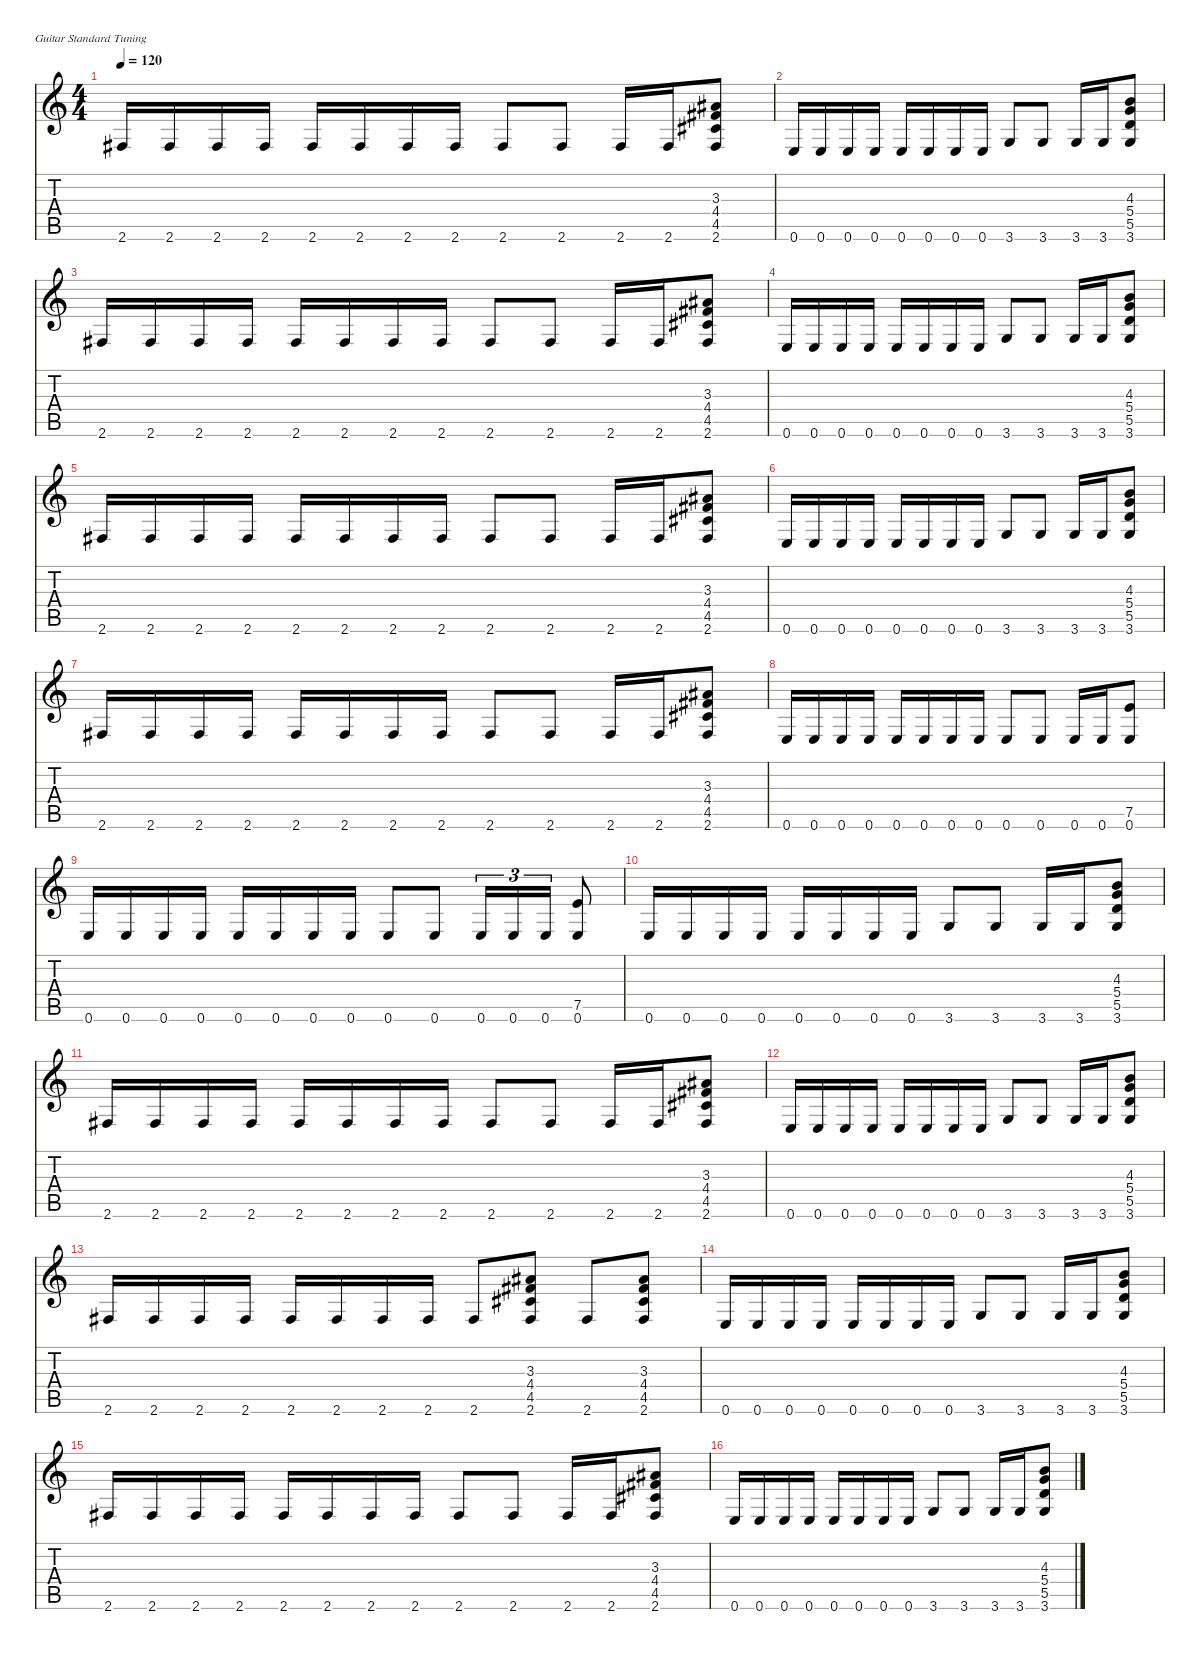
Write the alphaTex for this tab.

\defaultSystemsLayout 4
\hideDynamics
\bracketExtendMode nobrackets
\singleTrackTrackNamePolicy hidden
\multiTrackTrackNamePolicy hidden
\otherSystemsTrackNameOrientation horizontal
\track ("Hammett" "dist.guit.") {instrument distortionguitar}
\staff {score tabs}
\tuning (E4 B3 G3 D3 A2 E2)
\ts (4 4)
\tempo 120
\clef g2
\ks c
2.6{acc #}.16{dy f beam Up} 2.6{acc #}.16{beam Up} 2.6{acc #}.16{beam Up} 2.6{acc #}.16{beam Up} 2.6{acc #}.16{beam Up} 2.6{acc #}.16{beam Up} 2.6{acc #}.16{beam Up} 2.6{acc #}.16{beam Up} 2.6{acc #}.8{beam Up} 2.6{acc #}.8{beam Up} 2.6{acc #}.16{beam Up} 2.6{acc #}.16{beam Up} (3.3{acc #} 4.4{acc #} 4.5{acc #} 2.6{acc #}).8{beam Up} |
0.6.16{beam Up} 0.6.16{beam Up} 0.6.16{beam Up} 0.6.16{beam Up} 0.6.16{beam Up} 0.6.16{beam Up} 0.6.16{beam Up} 0.6.16{beam Up} 3.6.8{beam Up} 3.6.8{beam Up} 3.6.16{beam Up} 3.6.16{beam Up} (4.3 5.4 5.5 3.6).8{beam Up} |
2.6{acc #}.16{beam Up} 2.6{acc #}.16{beam Up} 2.6{acc #}.16{beam Up} 2.6{acc #}.16{beam Up} 2.6{acc #}.16{beam Up} 2.6{acc #}.16{beam Up} 2.6{acc #}.16{beam Up} 2.6{acc #}.16{beam Up} 2.6{acc #}.8{beam Up} 2.6{acc #}.8{beam Up} 2.6{acc #}.16{beam Up} 2.6{acc #}.16{beam Up} (3.3{acc #} 4.4{acc #} 4.5{acc #} 2.6{acc #}).8{beam Up} |
0.6.16{beam Up} 0.6.16{beam Up} 0.6.16{beam Up} 0.6.16{beam Up} 0.6.16{beam Up} 0.6.16{beam Up} 0.6.16{beam Up} 0.6.16{beam Up} 3.6.8{beam Up} 3.6.8{beam Up} 3.6.16{beam Up} 3.6.16{beam Up} (4.3 5.4 5.5 3.6).8{beam Up} |
2.6{acc #}.16{beam Up} 2.6{acc #}.16{beam Up} 2.6{acc #}.16{beam Up} 2.6{acc #}.16{beam Up} 2.6{acc #}.16{beam Up} 2.6{acc #}.16{beam Up} 2.6{acc #}.16{beam Up} 2.6{acc #}.16{beam Up} 2.6{acc #}.8{beam Up} 2.6{acc #}.8{beam Up} 2.6{acc #}.16{beam Up} 2.6{acc #}.16{beam Up} (3.3{acc #} 4.4{acc #} 4.5{acc #} 2.6{acc #}).8{beam Up} |
0.6.16{beam Up} 0.6.16{beam Up} 0.6.16{beam Up} 0.6.16{beam Up} 0.6.16{beam Up} 0.6.16{beam Up} 0.6.16{beam Up} 0.6.16{beam Up} 3.6.8{beam Up} 3.6.8{beam Up} 3.6.16{beam Up} 3.6.16{beam Up} (4.3 5.4 5.5 3.6).8{beam Up} |
2.6{acc #}.16{beam Up} 2.6{acc #}.16{beam Up} 2.6{acc #}.16{beam Up} 2.6{acc #}.16{beam Up} 2.6{acc #}.16{beam Up} 2.6{acc #}.16{beam Up} 2.6{acc #}.16{beam Up} 2.6{acc #}.16{beam Up} 2.6{acc #}.8{beam Up} 2.6{acc #}.8{beam Up} 2.6{acc #}.16{beam Up} 2.6{acc #}.16{beam Up} (3.3{acc #} 4.4{acc #} 4.5{acc #} 2.6{acc #}).8{beam Up} |
0.6.16{beam Up} 0.6.16{beam Up} 0.6.16{beam Up} 0.6.16{beam Up} 0.6.16{beam Up} 0.6.16{beam Up} 0.6.16{beam Up} 0.6.16{beam Up} 0.6.8{beam Up} 0.6.8{beam Up} 0.6.16{beam Up} 0.6.16{beam Up} (7.5 0.6).8{beam Up} |
0.6.16{beam Up} 0.6.16{beam Up} 0.6.16{beam Up} 0.6.16{beam Up} 0.6.16{beam Up} 0.6.16{beam Up} 0.6.16{beam Up} 0.6.16{beam Up} 0.6.8{beam Up} 0.6.8{beam Up} 0.6.16{tu (3 2) beam Up} 0.6.16{tu (3 2) beam Up} 0.6.16{tu (3 2) beam Up} (7.5 0.6).8{beam Up} |
0.6.16{beam Up} 0.6.16{beam Up} 0.6.16{beam Up} 0.6.16{beam Up} 0.6.16{beam Up} 0.6.16{beam Up} 0.6.16{beam Up} 0.6.16{beam Up} 3.6.8{beam Up} 3.6.8{beam Up} 3.6.16{beam Up} 3.6.16{beam Up} (4.3 5.4 5.5 3.6).8{beam Up} |
2.6{acc #}.16{beam Up} 2.6{acc #}.16{beam Up} 2.6{acc #}.16{beam Up} 2.6{acc #}.16{beam Up} 2.6{acc #}.16{beam Up} 2.6{acc #}.16{beam Up} 2.6{acc #}.16{beam Up} 2.6{acc #}.16{beam Up} 2.6{acc #}.8{beam Up} 2.6{acc #}.8{beam Up} 2.6{acc #}.16{beam Up} 2.6{acc #}.16{beam Up} (3.3{acc #} 4.4{acc #} 4.5{acc #} 2.6{acc #}).8{beam Up} |
0.6.16{beam Up} 0.6.16{beam Up} 0.6.16{beam Up} 0.6.16{beam Up} 0.6.16{beam Up} 0.6.16{beam Up} 0.6.16{beam Up} 0.6.16{beam Up} 3.6.8{beam Up} 3.6.8{beam Up} 3.6.16{beam Up} 3.6.16{beam Up} (4.3 5.4 5.5 3.6).8{beam Up} |
2.6{acc #}.16{beam Up} 2.6{acc #}.16{beam Up} 2.6{acc #}.16{beam Up} 2.6{acc #}.16{beam Up} 2.6{acc #}.16{beam Up} 2.6{acc #}.16{beam Up} 2.6{acc #}.16{beam Up} 2.6{acc #}.16{beam Up} 2.6{acc #}.8{beam Up} (3.3{acc #} 4.4{acc #} 4.5{acc #} 2.6{acc #}).8{beam Up} 2.6{acc #}.8{beam Up} (3.3{acc #} 4.4{acc #} 4.5{acc #} 2.6{acc #}).8{beam Up} |
0.6.16{beam Up} 0.6.16{beam Up} 0.6.16{beam Up} 0.6.16{beam Up} 0.6.16{beam Up} 0.6.16{beam Up} 0.6.16{beam Up} 0.6.16{beam Up} 3.6.8{beam Up} 3.6.8{beam Up} 3.6.16{beam Up} 3.6.16{beam Up} (4.3 5.4 5.5 3.6).8{beam Up} |
2.6{acc #}.16{beam Up} 2.6{acc #}.16{beam Up} 2.6{acc #}.16{beam Up} 2.6{acc #}.16{beam Up} 2.6{acc #}.16{beam Up} 2.6{acc #}.16{beam Up} 2.6{acc #}.16{beam Up} 2.6{acc #}.16{beam Up} 2.6{acc #}.8{beam Up} 2.6{acc #}.8{beam Up} 2.6{acc #}.16{beam Up} 2.6{acc #}.16{beam Up} (3.3{acc #} 4.4{acc #} 4.5{acc #} 2.6{acc #}).8{beam Up} |
0.6.16{beam Up} 0.6.16{beam Up} 0.6.16{beam Up} 0.6.16{beam Up} 0.6.16{beam Up} 0.6.16{beam Up} 0.6.16{beam Up} 0.6.16{beam Up} 3.6.8{beam Up} 3.6.8{beam Up} 3.6.16{beam Up} 3.6.16{beam Up} (4.3 5.4 5.5 3.6).8{beam Up}
